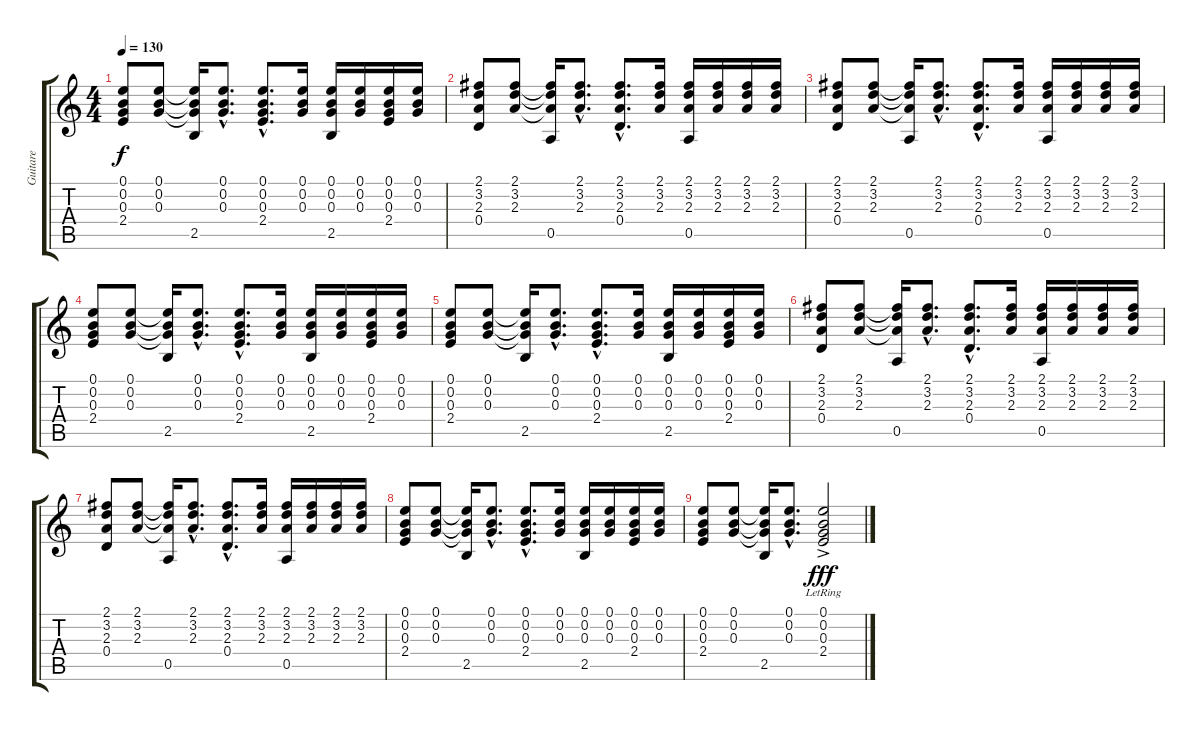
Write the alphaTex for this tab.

\track ("Guitare" "Guitare") {instrument acousticguitarnylon}
\staff {score tabs}
\tuning (E4 B3 G3 D3 A2 E2) {hide}
\ts (4 4)
\tempo 130
\clef g2
\ks c
(0.1 0.2 0.3 2.4).8{dy f} (0.1 0.2 0.3).8 (0.1{t} 0.2{t} 0.3{t} 2.5).16 (0.1{hac} 0.2{hac} 0.3{hac}).8{d} (0.1{hac} 0.2{hac} 0.3{hac} 2.4).8{d} (0.1 0.2 0.3).16 (0.1 0.2 0.3 2.5).16 (0.1 0.2 0.3).16 (0.1 0.2 0.3 2.4).16 (0.1 0.2 0.3).16 |
(2.1 3.2 2.3 0.4).8 (2.1 3.2 2.3).8 (2.1{t} 3.2{t} 2.3{t} 0.5).16 (2.1{hac} 3.2{hac} 2.3{hac}).8{d} (2.1{hac} 3.2{hac} 2.3{hac} 0.4{hac}).8{d} (2.1 3.2 2.3).16 (2.1 3.2 2.3 0.5).16 (2.1 3.2 2.3).16 (2.1 3.2 2.3).16 (2.1 3.2 2.3).16 |
(2.1 3.2 2.3 0.4).8 (2.1 3.2 2.3).8 (2.1{t} 3.2{t} 2.3{t} 0.5).16 (2.1{hac} 3.2{hac} 2.3{hac}).8{d} (2.1{hac} 3.2{hac} 2.3{hac} 0.4{hac}).8{d} (2.1 3.2 2.3).16 (2.1 3.2 2.3 0.5).16 (2.1 3.2 2.3).16 (2.1 3.2 2.3).16 (2.1 3.2 2.3).16 |
(0.1 0.2 0.3 2.4).8 (0.1 0.2 0.3).8 (0.1{t} 0.2{t} 0.3{t} 2.5).16 (0.1{hac} 0.2{hac} 0.3{hac}).8{d} (0.1{hac} 0.2{hac} 0.3{hac} 2.4).8{d} (0.1 0.2 0.3).16 (0.1 0.2 0.3 2.5).16 (0.1 0.2 0.3).16 (0.1 0.2 0.3 2.4).16 (0.1 0.2 0.3).16 |
(0.1 0.2 0.3 2.4).8 (0.1 0.2 0.3).8 (0.1{t} 0.2{t} 0.3{t} 2.5).16 (0.1{hac} 0.2{hac} 0.3{hac}).8{d} (0.1{hac} 0.2{hac} 0.3{hac} 2.4).8{d} (0.1 0.2 0.3).16 (0.1 0.2 0.3 2.5).16 (0.1 0.2 0.3).16 (0.1 0.2 0.3 2.4).16 (0.1 0.2 0.3).16 |
(2.1 3.2 2.3 0.4).8 (2.1 3.2 2.3).8 (2.1{t} 3.2{t} 2.3{t} 0.5).16 (2.1{hac} 3.2{hac} 2.3{hac}).8{d} (2.1{hac} 3.2{hac} 2.3{hac} 0.4{hac}).8{d} (2.1 3.2 2.3).16 (2.1 3.2 2.3 0.5).16 (2.1 3.2 2.3).16 (2.1 3.2 2.3).16 (2.1 3.2 2.3).16 |
(2.1 3.2 2.3 0.4).8 (2.1 3.2 2.3).8 (2.1{t} 3.2{t} 2.3{t} 0.5).16 (2.1{hac} 3.2{hac} 2.3{hac}).8{d} (2.1{hac} 3.2{hac} 2.3{hac} 0.4{hac}).8{d} (2.1 3.2 2.3).16 (2.1 3.2 2.3 0.5).16 (2.1 3.2 2.3).16 (2.1 3.2 2.3).16 (2.1 3.2 2.3).16 |
(0.1 0.2 0.3 2.4).8 (0.1 0.2 0.3).8 (0.1{t} 0.2{t} 0.3{t} 2.5).16 (0.1{hac} 0.2{hac} 0.3{hac}).8{d} (0.1{hac} 0.2{hac} 0.3{hac} 2.4).8{d} (0.1 0.2 0.3).16 (0.1 0.2 0.3 2.5).16 (0.1 0.2 0.3).16 (0.1 0.2 0.3 2.4).16 (0.1 0.2 0.3).16 |
(0.1 0.2 0.3 2.4).8 (0.1 0.2 0.3).8 (0.1{t} 0.2{t} 0.3{t} 2.5).16 (0.1{hac} 0.2{hac} 0.3{hac}).8{d} (0.1{ac lr} 0.2{ac lr} 0.3{ac lr} 2.4{ac lr}).2{dy fff}
